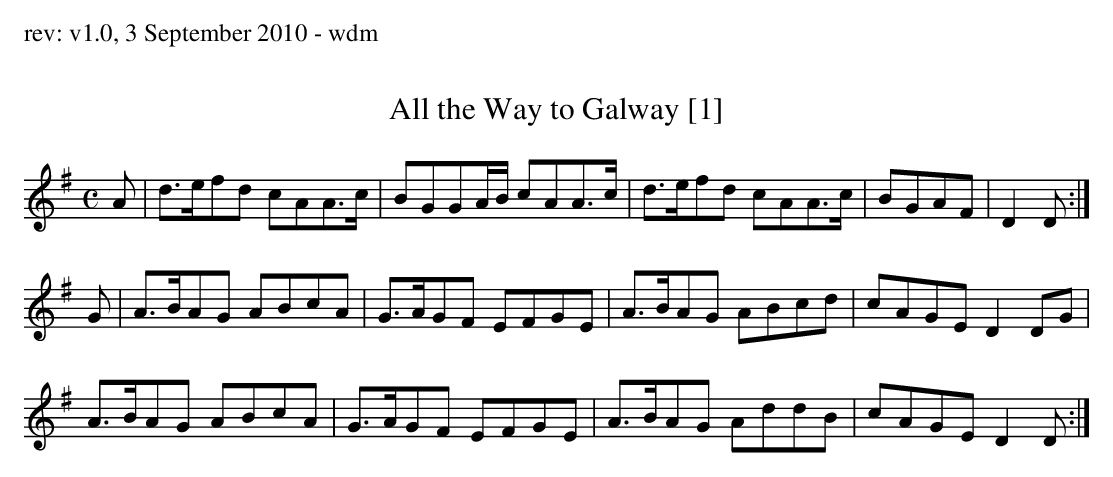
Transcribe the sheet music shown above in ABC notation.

X:1
T:All the Way to Galway [1]
M:C
L:1/8
K:D Mix
A|d>efd cAA>c|BGGA/B/ cAA>c|d>efd cAA>c|BGAF|D2D:|
G|A>BAG ABcA|G>AGF EFGE|A>BAG ABcd|cAGE D2 DG|
A>BAG ABcA|G>AGF EFGE|A>BAG AddB|cAGE D2D:|
